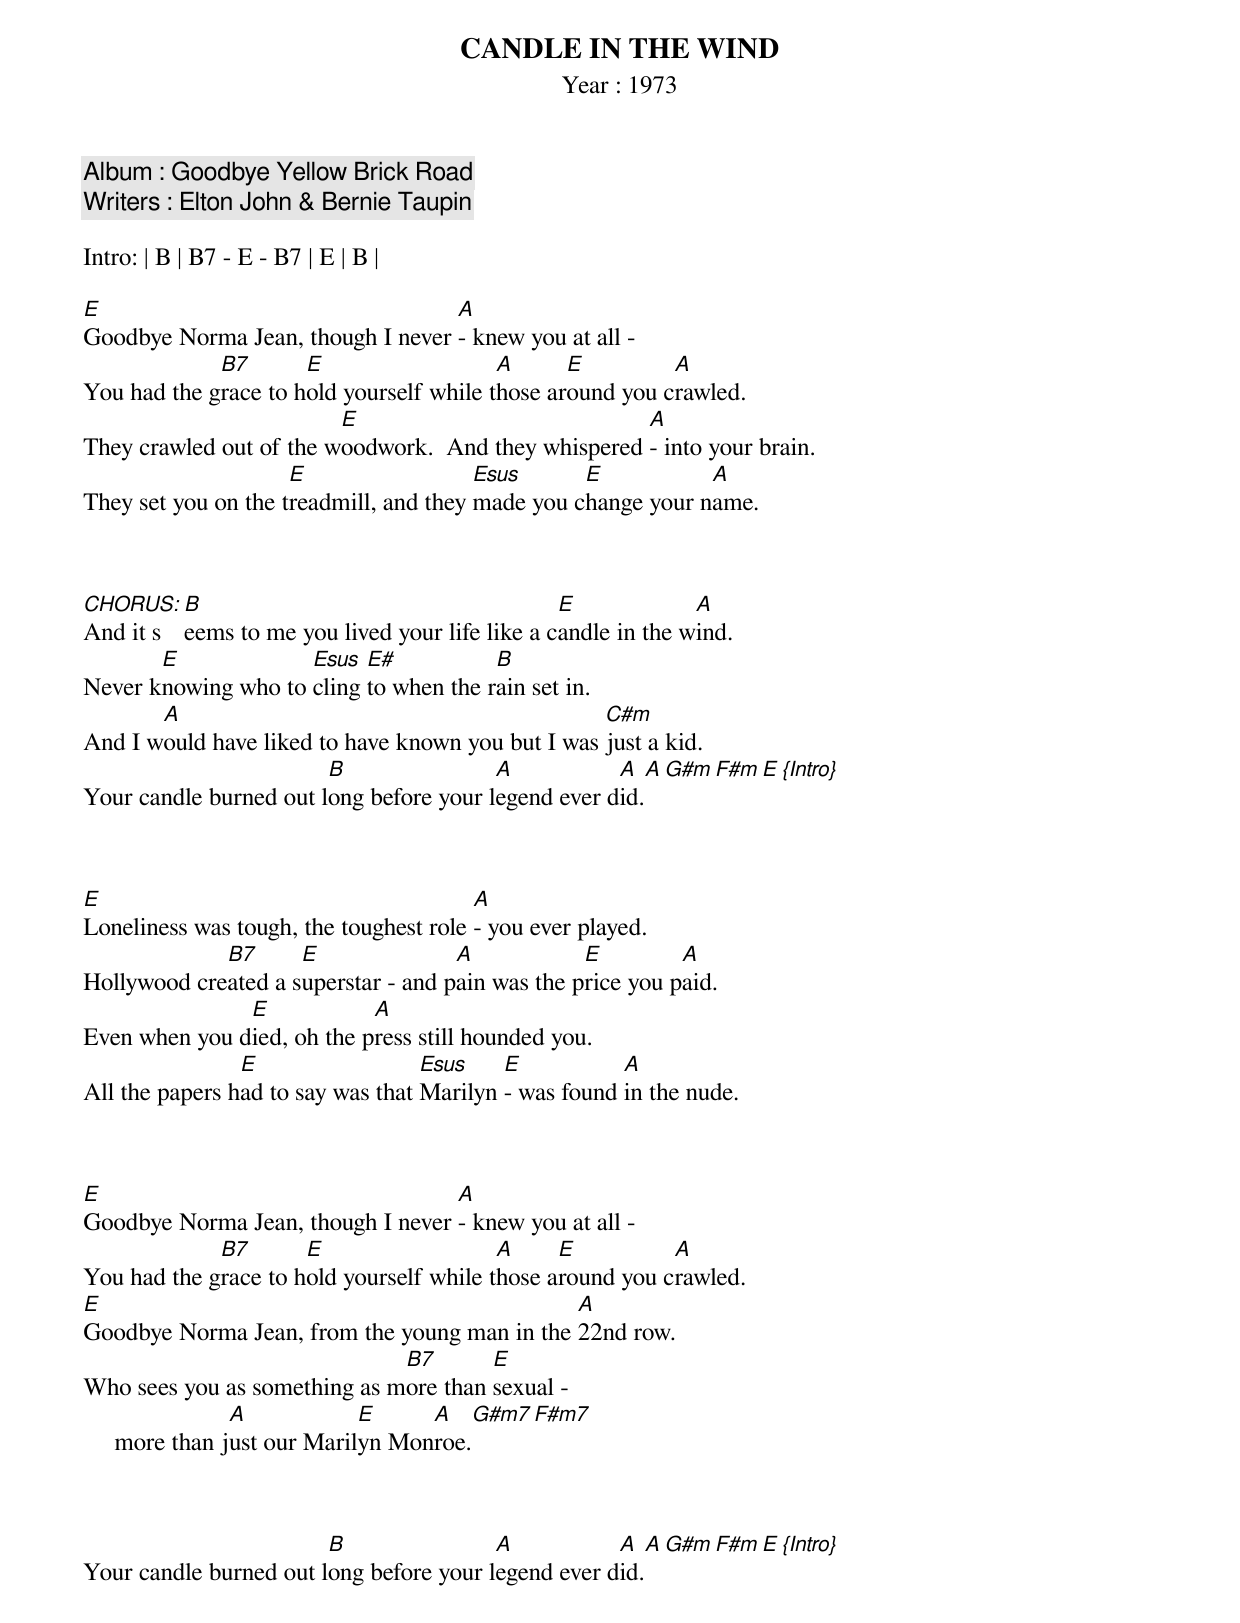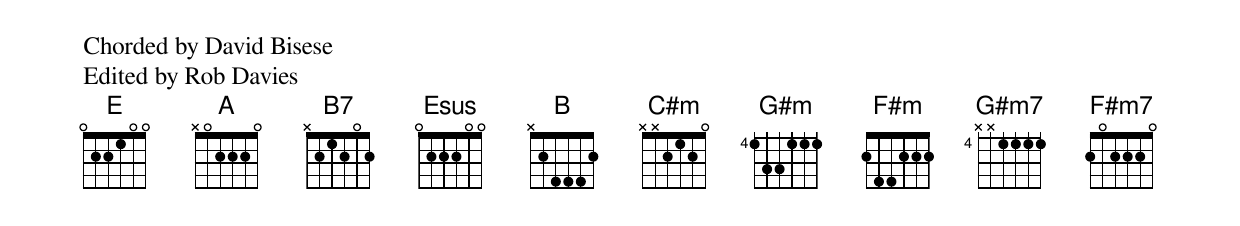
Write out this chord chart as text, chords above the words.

CANDLE IN THE WIND
   Year : 1973
  Album : Goodbye Yellow Brick Road
Writers : Elton John & Bernie Taupin

Intro: | B | B7 - E - B7 | E | B |

E                                  A
Goodbye Norma Jean, though I never - knew you at all -
             B7       E                   A      E         A
You had the grace to hold yourself while those around you crawled.
                         E                            A
They crawled out of the woodwork.  And they whispered - into your brain.
                     E                  Esus      E           A
They set you on the treadmill, and they made you change your name.



CHORUS: B                                      E             A
And it seems to me you lived your life like a candle in the wind.
       E             Esus  E#           B
Never knowing who to cling to when the rain set in.
       A                                           C#m
And I would have liked to have known you but I was just a kid.
                        B                A           A   A G#m F#m E  {Intro}
Your candle burned out long before your legend ever did.



E                                       A
Loneliness was tough, the toughest role - you ever played.
             B7      E               A            E         A
Hollywood created a superstar - and pain was the price you paid.
               E            A
Even when you died, oh the press still hounded you.
                E                  Esus    E           A
All the papers had to say was that Marilyn - was found in the nude.


{Repeat Chorus}

E                                  A
Goodbye Norma Jean, though I never - knew you at all -
             B7       E                   A     E          A
You had the grace to hold yourself while those around you crawled.
E                                             A
Goodbye Norma Jean, from the young man in the 22nd row.
                              B7       E
Who sees you as something as more than sexual -
                A            E     A      G#m7  F#m7
     more than just our Marilyn Monroe.


{Repeat Chorus}

                        B                A           A   A G#m F#m E  {Intro}
Your candle burned out long before your legend ever did.


Chorded by David Bisese
Edited by Rob Davies
